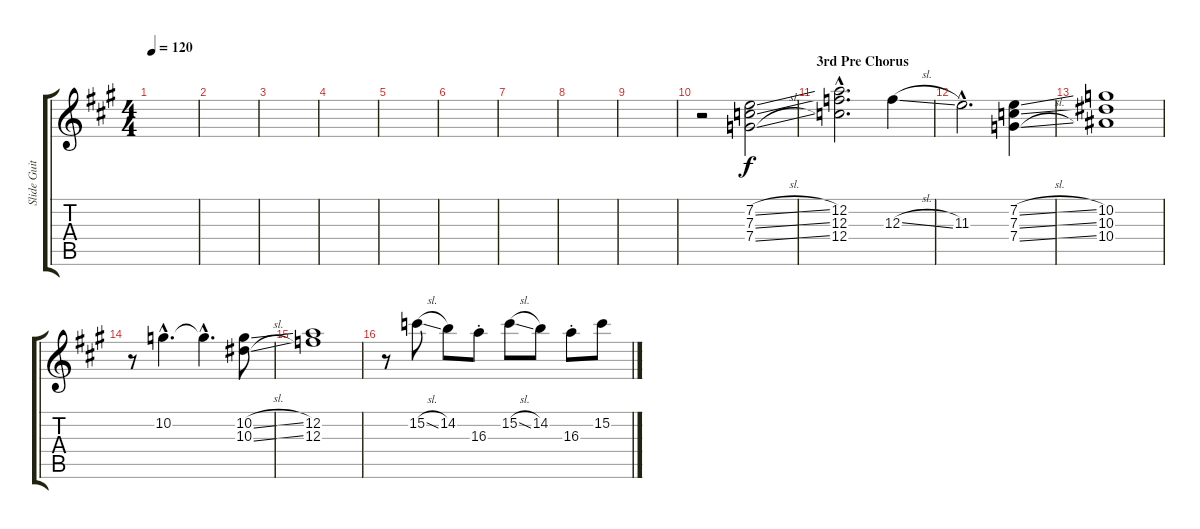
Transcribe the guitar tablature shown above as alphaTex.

\track ("Slide Guitar" "Slide Guit") {instrument electricguitarjazz}
\staff {score tabs}
\tuning (D4 A3 F3 C3 G2 D2) {hide}
\ts (4 4)
\tempo 120
\clef g2
\ks a
|
|
|
|
|
|
|
|
|
r.2 (7.2{sl} 7.3{sl} 7.4{sl}).2 |
\section ("" "3rd Pre Chorus")
(12.2{hac} 12.3{hac} 12.4{hac}).2{d} 12.3{sl}.4 |
11.3{hac}.2{d} (7.2{sl} 7.3{sl} 7.4{sl}).4 |
(10.2 10.3 10.4).1 |
r.8 10.2{hac}.4{d} 10.2{hac t}.4{d} (10.2{sl} 10.3{sl}).8 |
(12.2 12.3).1 |
r.8 15.2{sl}.8 14.2.8 16.3{st}.8 15.2{sl}.8 14.2.8 16.3{st}.8 15.2{sl}.8
